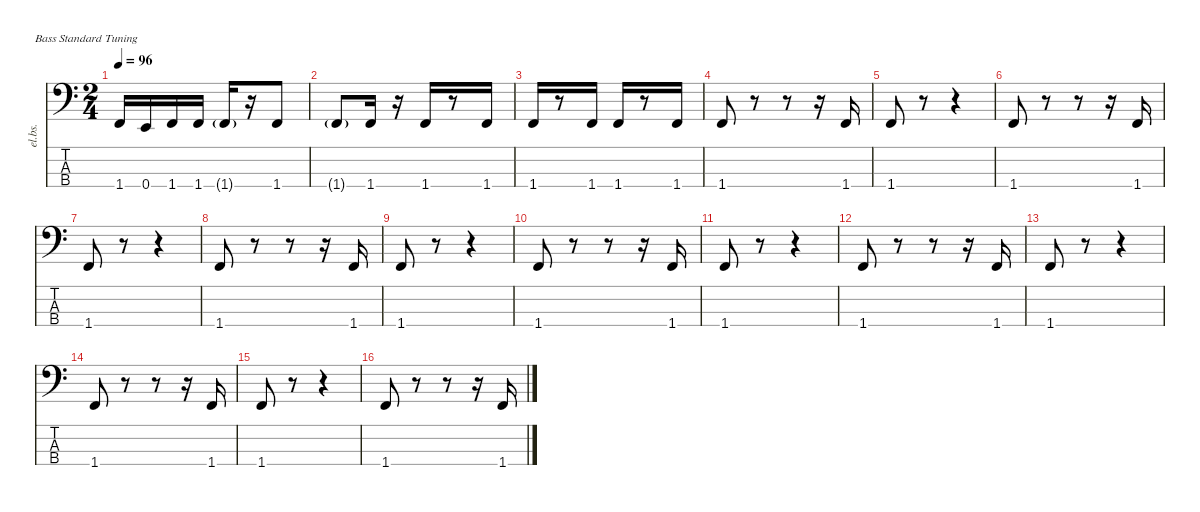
\defaultSystemsLayout 4
\hideDynamics
\bracketExtendMode nobrackets
\otherSystemsTrackNameOrientation horizontal
\track ("Bass" "el.bs.") {instrument electricbassfinger}
\staff {score tabs}
\tuning (G2 D2 A1 E1)
\ts (2 4)
\tempo 96
\clef f4
\ks c
1.4.16{dy f beam Up} 0.4.16{beam Up} 1.4.16{beam Up} 1.4.16{beam Up} 1.4{g}.16{dy fff beam Up} r.16{beam Up} 1.4.8{dy f beam Up} |
1.4{g}.8{dy fff beam Up} 1.4.16{dy f beam Up} r.16{beam Up} 1.4.16{beam Up} r.8{beam Up} 1.4.16{beam Up} |
1.4.16{beam Up} r.8{beam Up} 1.4.16{beam Up} 1.4.16{beam Up} r.8{beam Up} 1.4.16{beam Up} |
1.4.8{beam Up} r.8{beam Up} r.8{beam Up} r.16{beam Up} 1.4.16{beam Up} |
1.4.8{beam Up} r.8{beam Up} r.4{beam Up} |
1.4.8{beam Up} r.8{beam Up} r.8{beam Up} r.16{beam Up} 1.4.16{beam Up} |
1.4.8{beam Up} r.8{beam Up} r.4{beam Up} |
1.4.8{beam Up} r.8{beam Up} r.8{beam Up} r.16{beam Up} 1.4.16{beam Up} |
1.4.8{beam Up} r.8{beam Up} r.4{beam Up} |
1.4.8{beam Up} r.8{beam Up} r.8{beam Up} r.16{beam Up} 1.4.16{beam Up} |
1.4.8{beam Up} r.8{beam Up} r.4{beam Up} |
1.4.8{beam Up} r.8{beam Up} r.8{beam Up} r.16{beam Up} 1.4.16{beam Up} |
1.4.8{beam Up} r.8{beam Up} r.4{beam Up} |
1.4.8{beam Up} r.8{beam Up} r.8{beam Up} r.16{beam Up} 1.4.16{beam Up} |
1.4.8{beam Up} r.8{beam Up} r.4{beam Up} |
1.4.8{beam Up} r.8{beam Up} r.8{beam Up} r.16{beam Up} 1.4.16{beam Up}
